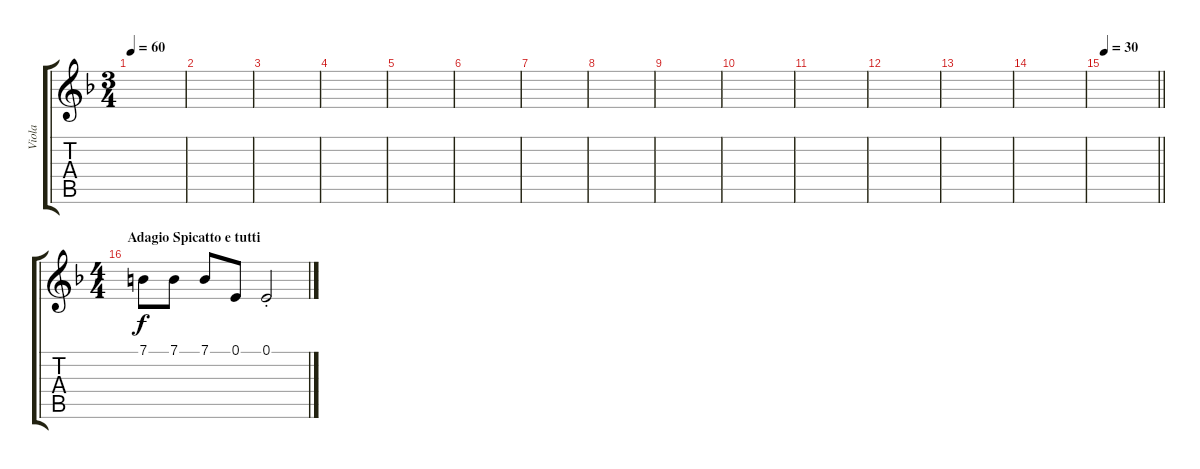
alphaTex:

\track ("Viola" "Viola") {instrument viola}
\staff {score tabs}
\tuning (E4 B3 G3 D3 A2 E2) {hide}
\ts (3 4)
\tempo 60
\clef g2
\ks f
|
|
|
|
|
|
|
|
|
|
|
|
|
|
\tempo 30
\barLineRight lightlight
|
\ts (4 4)
\section ("" "Adagio Spicatto e tutti")
7.1.8 7.1.8 7.1.8 0.1.8 0.1{st}.2
